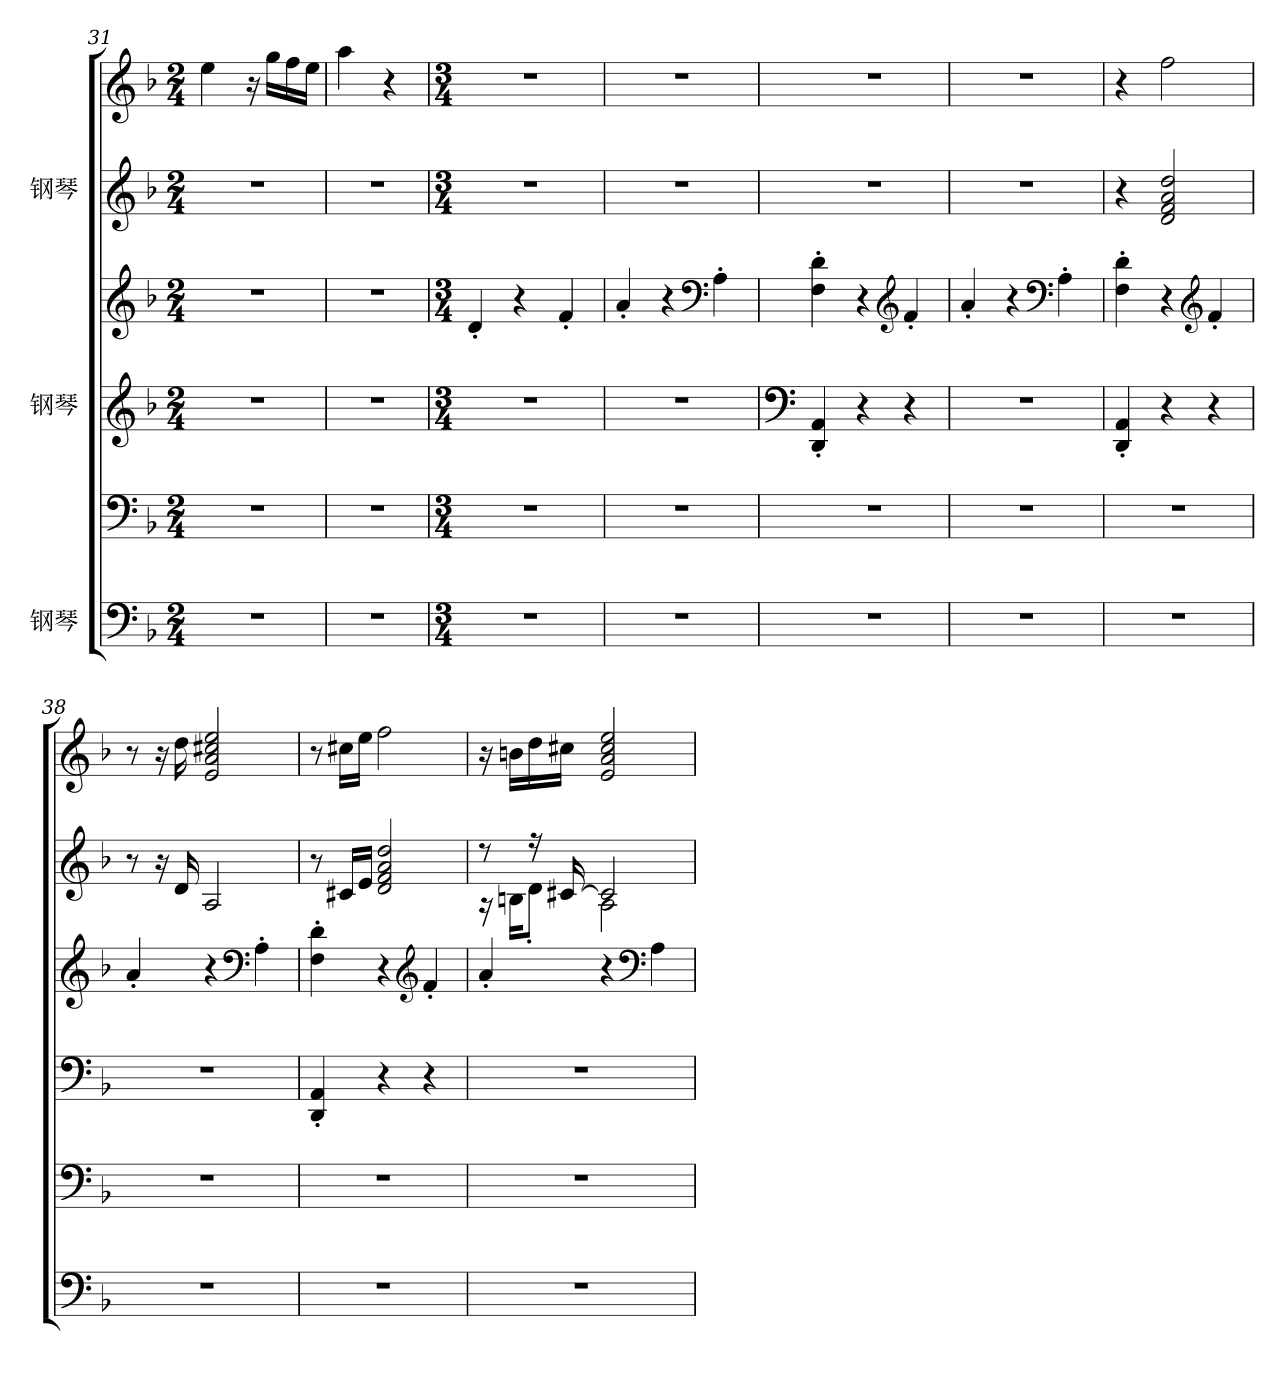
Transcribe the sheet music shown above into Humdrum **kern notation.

**kern	**kern	**kern	**kern	**kern	**kern
*part3	*part3	*part2	*part2	*part1	*part1
*staff6	*staff5	*staff4	*staff3	*staff2	*staff1
*I"钢琴	*	*I"钢琴	*	*I"钢琴	*
*clefF4	*clefF4	*clefG2	*clefG2	*clefG2	*clefG2
*k[b-]	*k[b-]	*k[b-]	*k[b-]	*k[b-]	*k[b-]
*M2/4	*M2/4	*M2/4	*M2/4	*M2/4	*M2/4
*MM70	*MM70	*MM70	*MM70	*MM70	*MM70
=31	=31	=31	=31	=31	=31
2r	2r	2r	2r	2r	4ee\
.	.	.	.	.	16r
.	.	.	.	.	16gg\LL
.	.	.	.	.	16ff\
.	.	.	.	.	16ee\JJ
=32	=32	=32	=32	=32	=32
2r	2r	2r	2r	2r	4aa\
.	.	.	.	.	4r
=33	=33	=33	=33	=33	=33
*M3/4	*M3/4	*M3/4	*M3/4	*M3/4	*M3/4
*	*	*	*	*	*MM80
2.r	2.r	2.r	4d'/	2.r	2.r
.	.	.	4r	.	.
.	.	.	4f'/	.	.
=34	=34	=34	=34	=34	=34
2.r	2.r	2.r	4a'/	2.r	2.r
.	.	.	4r	.	.
*	*	*	*clefF4	*	*
.	.	.	4A'\	.	.
=35	=35	=35	=35	=35	=35
*	*	*clefF4	*	*	*
2.r	2.r	4DD/' 4AA/'	4F\' 4d\'	2.r	2.r
.	.	4r	4r	.	.
*	*	*	*clefG2	*	*
.	.	4r	4f'/	.	.
!!LO:PB:g=z
=36	=36	=36	=36	=36	=36
2.r	2.r	2.r	4a'/	2.r	2.r
.	.	.	4r	.	.
*	*	*	*clefF4	*	*
.	.	.	4A'\	.	.
=37	=37	=37	=37	=37	=37
2.r	2.r	4DD/' 4AA/'	4F\' 4d\'	4r	4r
.	.	4r	4r	2d/ 2f/ 2a/ 2dd/	2ff\
*	*	*	*clefG2	*	*
.	.	4r	4f'/	.	.
=38	=38	=38	=38	=38	=38
2.r	2.r	2.r	4a'/	8r	8r
.	.	.	.	16r	16r
.	.	.	.	16d/	16dd\
.	.	.	4r	2A/	2e/ 2a/ 2cc#X/ 2ee/
*	*	*	*clefF4	*	*
.	.	.	4A'\	.	.
=39	=39	=39	=39	=39	=39
2.r	2.r	4DD/' 4AA/'	4F\' 4d\'	8r	8r
.	.	.	.	16c#X/LL	16cc#X\LL
.	.	.	.	16e/JJ	16ee\JJ
.	.	4r	4r	2d/ 2f/ 2a/ 2dd/	2ff\
*	*	*	*clefG2	*	*
.	.	4r	4f'/	.	.
=40	=40	=40	=40	=40	=40
*	*	*	*	*^	*
2.r	2.r	2.r	4a'/	8r	16r	16r
.	.	.	.	.	16Bn\KL	16bn\LL
.	.	.	.	16r	8d'\J	16dd\
.	.	.	.	[16c#X/	.	16cc#X\JJ
.	.	.	4r	2c#/]	2A\	2e/ 2a/ 2cc#/ 2ee/
*	*	*	*clefF4	*	*	*
.	.	.	4A\	.	.	.
*	*	*	*	*v	*v	*
=	=	=	=	=	=
*-	*-	*-	*-	*-	*-
